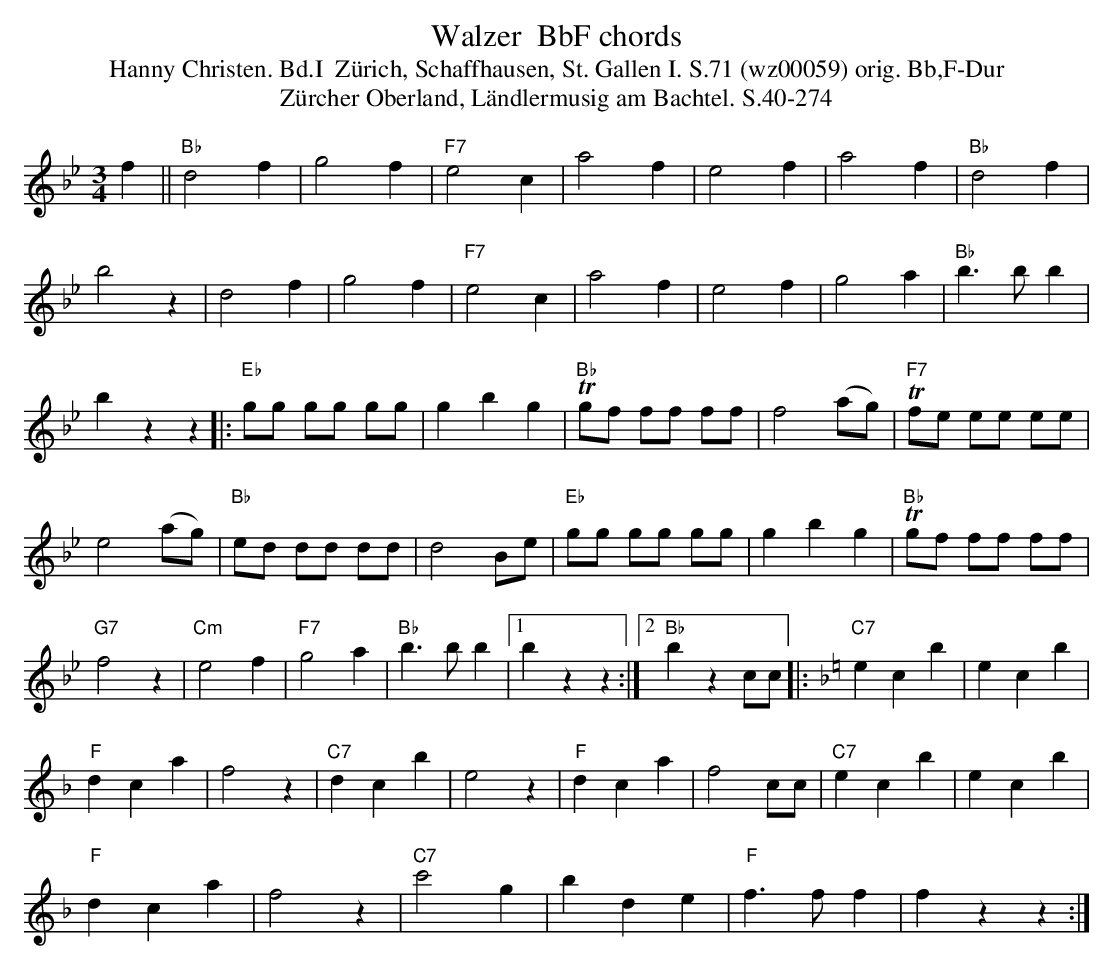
X:1
T: Walzer  BbF chords
T:Hanny Christen. Bd.I  Z\"urich, Schaffhausen, St. Gallen I. S.71 (wz00059) orig. Bb,F-Dur
T: Z\"urcher Oberland, L\"andlermusig am Bachtel. S.40-274
M:3/4
L:1/4
K:Bb %%MIDI gchordon
f || "Bb"d2f | g2f | "F7"e2c | a2f | e2f | a2f | "Bb"d2f |
b2z | d2f | g2f | "F7"e2c | a2f | e2f | g2a | "Bb"b>bb |
bzz |: "Eb"g/g/ g/g/ g/g/ | gbg | "Bb"Tg/f/ f/f/ f/f/ | f2 (a/g/)  | "F7"Tf/e/ e/e/ e/e/ |
e2 (a/g/) | "Bb"e/d/ d/d/ d/d/ | d2B/e/ | "Eb"g/g/ g/g/ g/g/ | gbg | "Bb"Tg/f/ f/f/ f/f/ |
"G7"f2z | "Cm"e2f | "F7"g2a | "Bb"b>bb |1 bzz :|2 "Bb"bzc/c/ |: [K:F] "C7"ecb | ecb |
"F"dca | f2z | "C7"dcb | e2z | "F"dca | f2 c/c/ | "C7"ecb | ecb |
"F"dca | f2z | "C7"c'2g | bde | "F"f>ff | fzz :|
